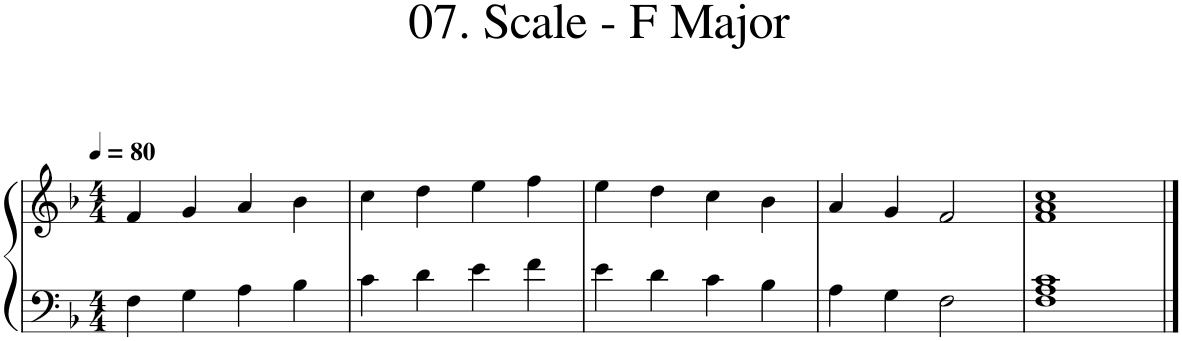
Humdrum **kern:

**kern	**kern
*part1	*part1
*staff2	*staff1
*I"Piano	*
*I'Pno.	*
*clefF4	*clefG2
*k[b-]	*k[b-]
*M4/4	*M4/4
*MM80	*MM80
=1	=1
4F\	4f/
4G\	4g/
4A\	4a/
4B-\	4b-\
=2	=2
4c\	4cc\
4d\	4dd\
4e\	4ee\
4f\	4ff\
=3	=3
4e\	4ee\
4d\	4dd\
4c\	4cc\
4B-\	4b-\
=4	=4
4A\	4a/
4G\	4g/
2F\	2f/
=5	=5
1F 1A 1c	1f 1a 1cc
==	==
*-	*-
